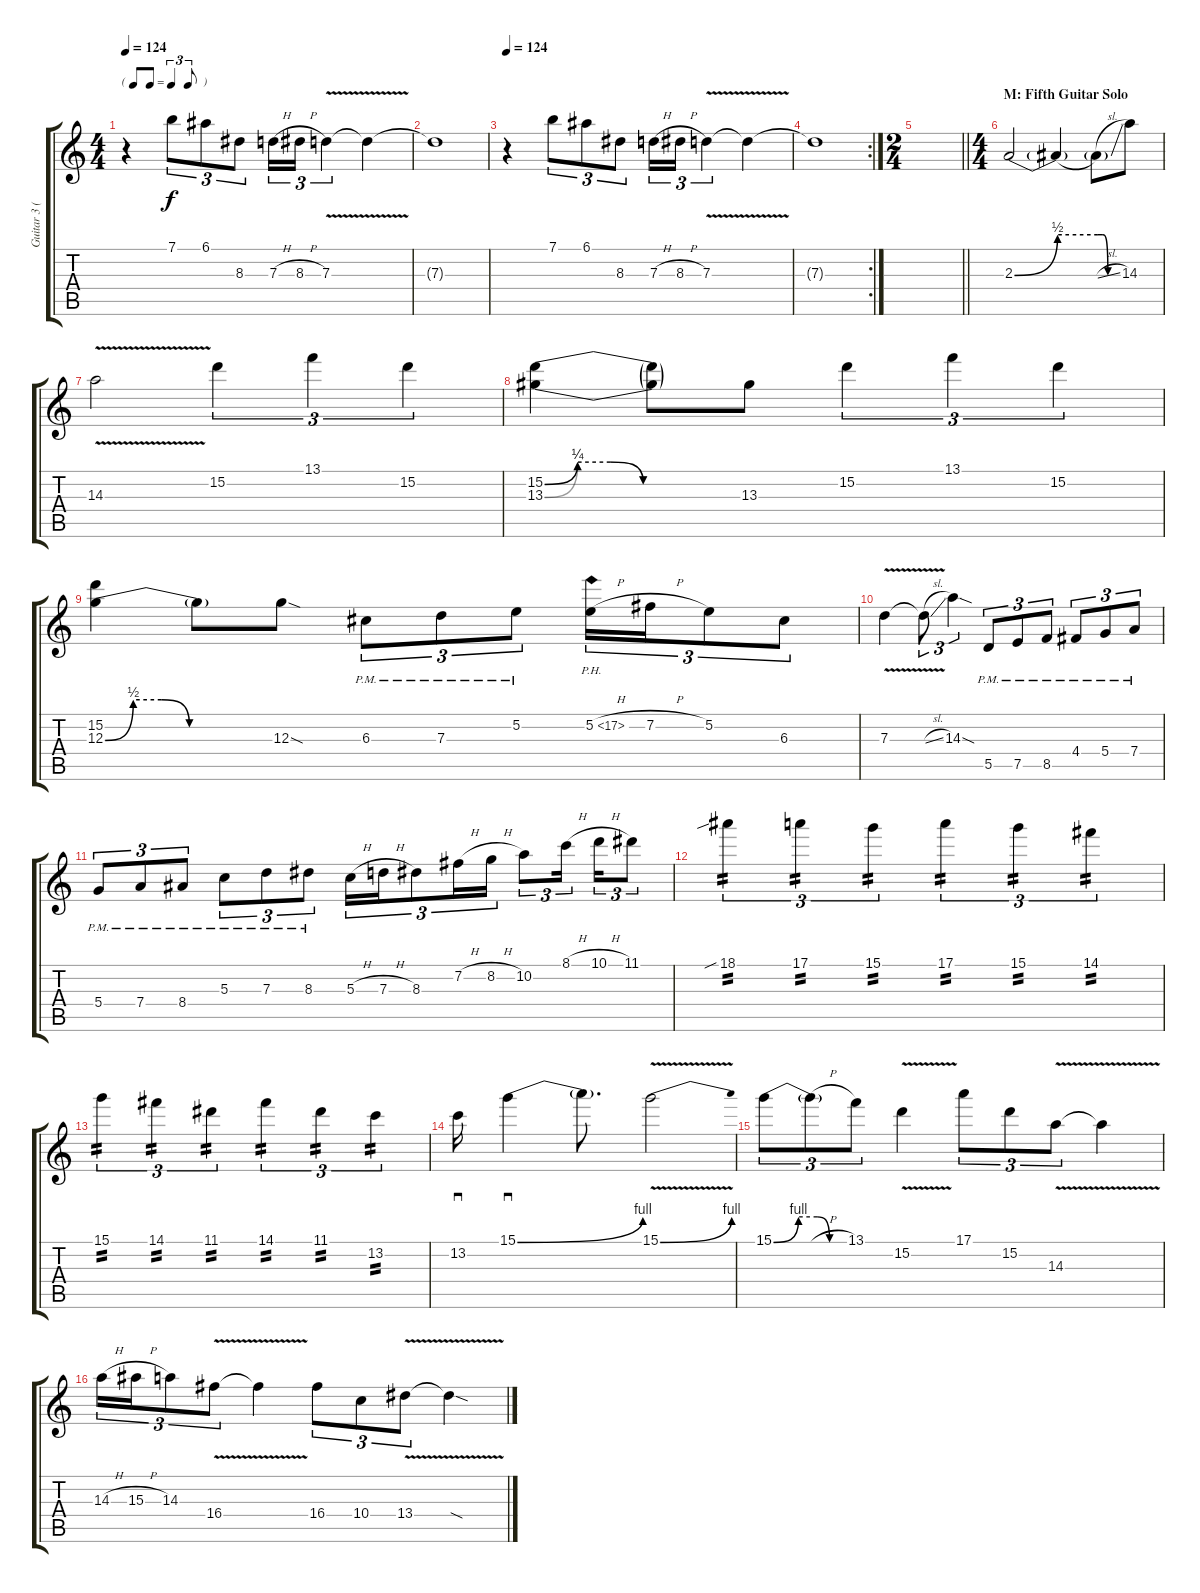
\track ("Guitar 3 (Solo Guitar 1)" "Guitar 3 (") {instrument distortionguitar}
\staff {score tabs}
\tuning (E4 B3 G3 D3 A2 D2) {hide}
\ts (4 4)
\tf triplet8th
\tempo 124
\clef g2
\ks c
r.4{dy f} 7.1.8{tu (3 2)} 6.1.8{tu (3 2)} 8.3.8{tu (3 2)} 7.3{h}.16{tu (3 2)} 8.3{h}.16{tu (3 2)} 7.3{v}.4{tu (3 2)} 7.3{t}.4 |
7.3{t}.1 |
\tempo 124
r.4 7.1.8{tu (3 2)} 6.1.8{tu (3 2)} 8.3.8{tu (3 2)} 7.3{h}.16{tu (3 2)} 8.3{h}.16{tu (3 2)} 7.3{v}.4{tu (3 2)} 7.3{t}.4 |
\rc 2
7.3{t}.1 |
\ts (2 4)
\barLineRight lightlight
|
\ts (4 4)
\section ("" "M: Fifth Guitar Solo")
2.3{be (bend 0 0 60 2)}.2 2.3{be (hold 0 2 60 2) t}.4 2.3{be (custom 0 2 15 2 30 0 60 0) sl t}.8 14.3.8 |
14.3{v}.2 15.2.4{tu (3 2)} 13.1.4{tu (3 2)} 15.2.4{tu (3 2)} |
(15.2{be (custom 0 0 10 1 20 1 30 0 60 0)} 13.3{be (custom 0 0 10 1 20 1 30 0 60 0)}).4 (15.2{t} 13.3{t}).8 13.3.8 15.2.4{tu (3 2)} 13.1.4{tu (3 2)} 15.2.4{tu (3 2)} |
(15.2 12.3{be (custom 0 0 10 2 20 2 30 0 60 0)}).4 12.3{t}.8 12.3{sod}.8 6.3{pm}.8{tu (3 2)} 7.3{pm}.8{tu (3 2)} 5.2{pm}.8{tu (3 2)} 5.2{ph 12 h}.16{tu (3 2)} 7.2{h}.16{tu (3 2)} 5.2.8{tu (3 2)} 6.3.8{tu (3 2)} |
7.3{v}.4 7.3{sl t}.8{tu (3 2)} 14.3{sod}.4{tu (3 2)} 5.5{pm}.8{tu (3 2)} 7.5{pm}.8{tu (3 2)} 8.5{pm}.8{tu (3 2)} 4.4{pm}.8{tu (3 2)} 5.4{pm}.8{tu (3 2)} 7.4{pm}.8{tu (3 2)} |
5.4{pm}.8{tu (3 2)} 7.4{pm}.8{tu (3 2)} 8.4{pm}.8{tu (3 2)} 5.3{pm}.8{tu (3 2)} 7.3{pm}.8{tu (3 2)} 8.3{pm}.8{tu (3 2)} 5.3{h}.16{tu (3 2)} 7.3{h}.16{tu (3 2)} 8.3.8{tu (3 2)} 7.2{h}.16{tu (3 2)} 8.2{h}.16{tu (3 2)} 10.2.8{tu (3 2)} 8.1{h}.16{tu (3 2)} 10.1{h}.16{tu (3 2)} 11.1.8{tu (3 2)} |
18.1{sib}.4{tu (3 2) tp 2} 17.1.4{tu (3 2) tp 2} 15.1.4{tu (3 2) tp 2} 17.1.4{tu (3 2) tp 2} 15.1.4{tu (3 2) tp 2} 14.1.4{tu (3 2) tp 2} |
15.1.4{tu (3 2) tp 2} 14.1.4{tu (3 2) tp 2} 11.1.4{tu (3 2) tp 2} 14.1.4{tu (3 2) tp 2} 11.1.4{tu (3 2) tp 2} 13.2.4{tu (3 2) tp 2} |
13.2.16{sd} 15.1{be (bend 0 0 60 4)}.4{sd} 15.1{t}.8{d} 15.1{be (bend 0 0 60 4) v}.2 |
15.1{be (custom 0 0 20 4 35 4 45 0 60 0)}.8{tu (3 2)} 15.1{h t}.8{tu (3 2)} 13.1.8{tu (3 2)} 15.2{v}.4 17.1.8{tu (3 2)} 15.2.8{tu (3 2)} 14.3{v}.8{tu (3 2)} 14.3{t}.4 |
14.3{h}.16{tu (3 2)} 15.3{h}.16{tu (3 2)} 14.3.8{tu (3 2)} 16.4{v}.8{tu (3 2)} 16.4{t}.4 16.4.8{tu (3 2)} 10.4.8{tu (3 2)} 13.4{v}.8{tu (3 2)} 13.4{v sod t}.4
